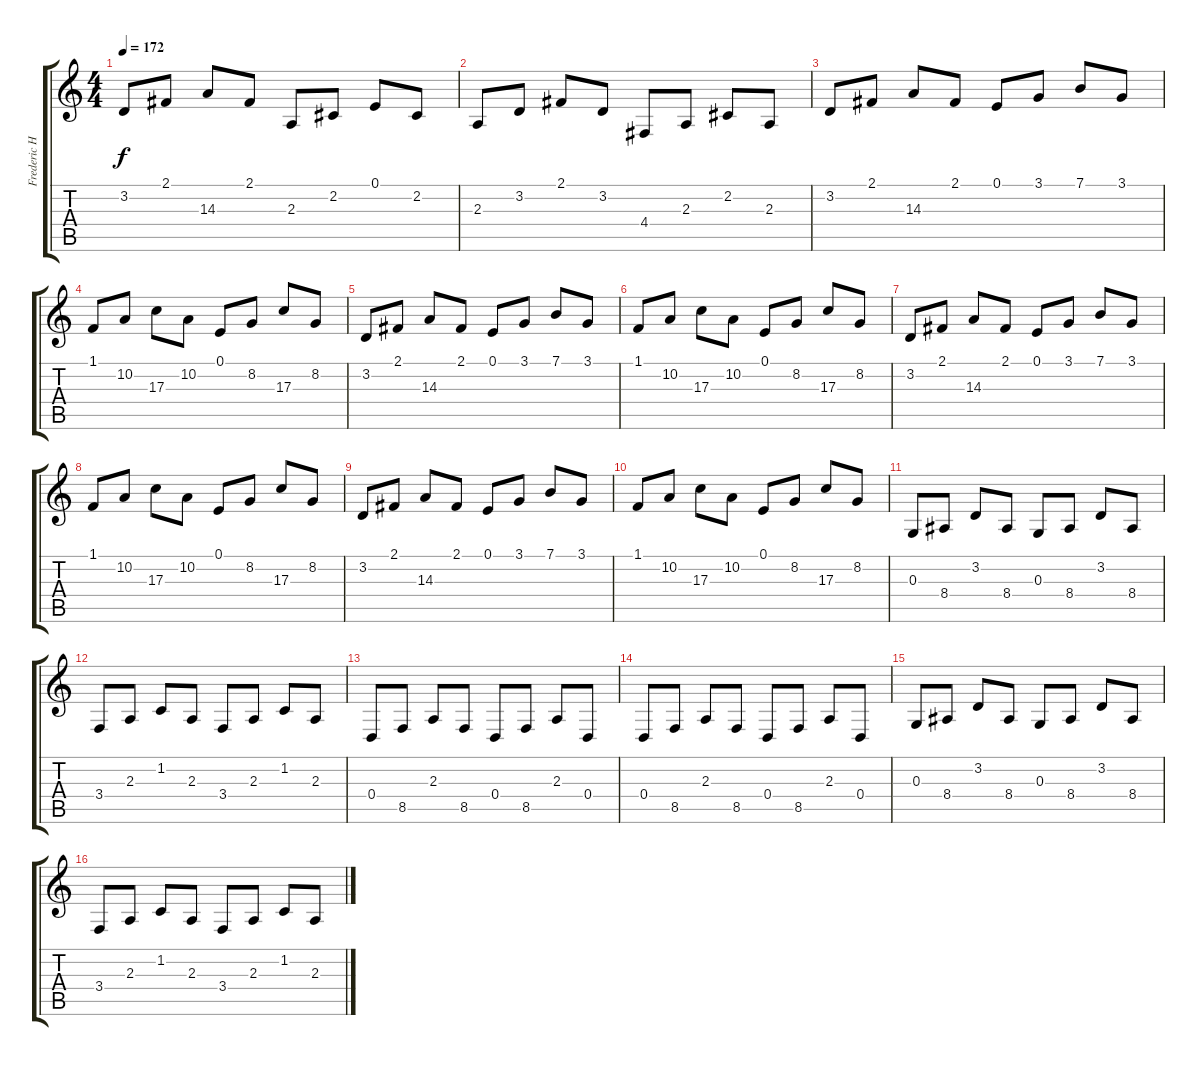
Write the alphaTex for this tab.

\track ("Frederic Helmer" "Frederic H") {instrument fx8scifi}
\staff {score tabs}
\tuning (E4 B3 G3 D3 A2 E2) {hide}
\ts (4 4)
\tempo 172
\clef g2
\ks c
3.2.8{dy f} 2.1.8 14.3.8 2.1.8 2.3.8 2.2.8 0.1.8 2.2.8 |
2.3.8 3.2.8 2.1.8 3.2.8 4.4.8 2.3.8 2.2.8 2.3.8 |
3.2.8 2.1.8 14.3.8 2.1.8 0.1.8 3.1.8 7.1.8 3.1.8 |
1.1.8 10.2.8 17.3.8 10.2.8 0.1.8 8.2.8 17.3.8 8.2.8 |
3.2.8 2.1.8 14.3.8 2.1.8 0.1.8 3.1.8 7.1.8 3.1.8 |
1.1.8 10.2.8 17.3.8 10.2.8 0.1.8 8.2.8 17.3.8 8.2.8 |
3.2.8 2.1.8 14.3.8 2.1.8 0.1.8 3.1.8 7.1.8 3.1.8 |
1.1.8 10.2.8 17.3.8 10.2.8 0.1.8 8.2.8 17.3.8 8.2.8 |
3.2.8 2.1.8 14.3.8 2.1.8 0.1.8 3.1.8 7.1.8 3.1.8 |
1.1.8 10.2.8 17.3.8 10.2.8 0.1.8 8.2.8 17.3.8 8.2.8 |
0.3.8 8.4.8 3.2.8 8.4.8 0.3.8 8.4.8 3.2.8 8.4.8 |
3.4.8 2.3.8 1.2.8 2.3.8 3.4.8 2.3.8 1.2.8 2.3.8 |
0.4.8 8.5.8 2.3.8 8.5.8 0.4.8 8.5.8 2.3.8 0.4.8 |
0.4.8 8.5.8 2.3.8 8.5.8 0.4.8 8.5.8 2.3.8 0.4.8 |
0.3.8 8.4.8 3.2.8 8.4.8 0.3.8 8.4.8 3.2.8 8.4.8 |
3.4.8 2.3.8 1.2.8 2.3.8 3.4.8 2.3.8 1.2.8 2.3.8
